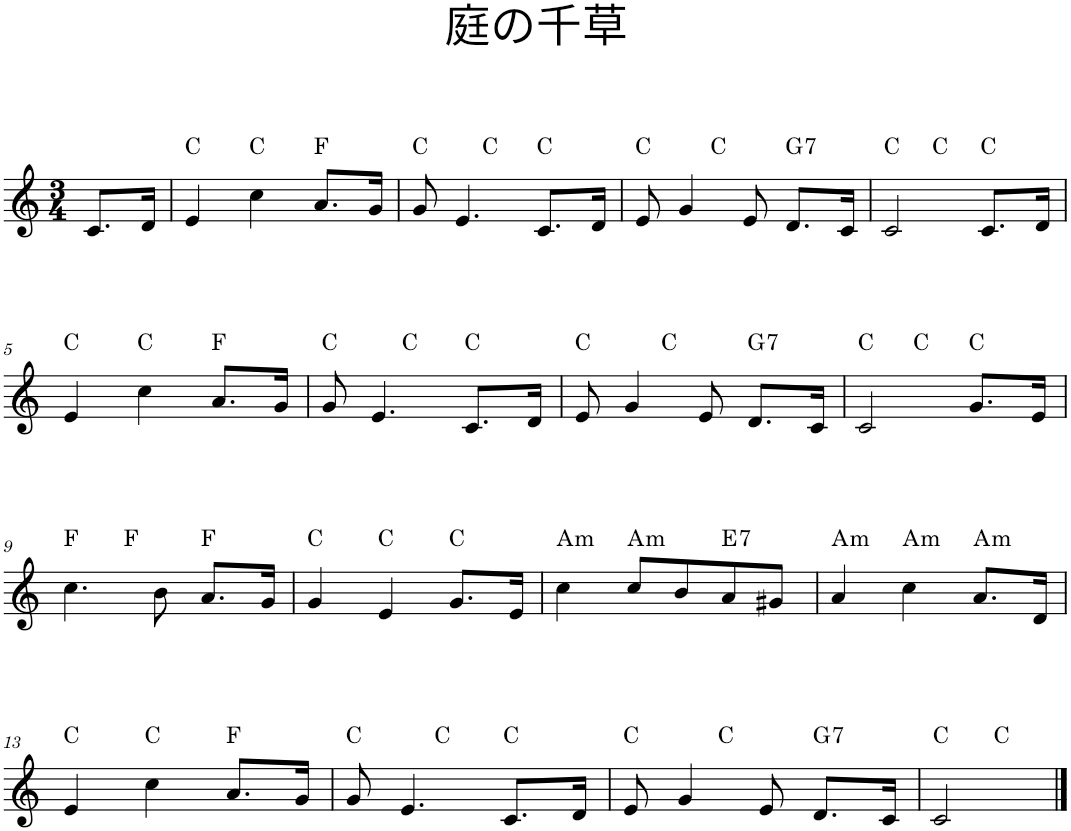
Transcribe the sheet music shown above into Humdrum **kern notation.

**kern	**harte
*part1	*part1
*staff1	*
*I"Piano	*
*I'Pno.	*
*clefG2	*
*k[]	*
*M3/4	*
=	=
8.c/L	.
16d/Jk	.
=1	=1
4e/	C:maj
4cc\	C:maj
8.a/L	F:maj
16g/Jk	.
=2	=2
*^	*
8g/	4ryy	C:maj
4.e/	.	.
.	2ryy	C:maj
8.c/L	.	C:maj
16d/Jk	.	.
=3	=3	=3
8e/	4ryy	C:maj
4g/	.	.
.	2ryy	C:maj
8e/	.	.
!	!	!LO:H:kt=7
8.d/L	.	G:7
16c/Jk	.	.
=4	=4	=4
2c/	4ryy	C:maj
.	2ryy	C:maj
8.c/L	.	C:maj
16d/Jk	.	.
*v	*v	*
!!LO:LB:g=z
=5	=5
4e/	C:maj
4cc\	C:maj
8.a/L	F:maj
16g/Jk	.
=6	=6
*^	*
8g/	4ryy	C:maj
4.e/	.	.
.	2ryy	C:maj
8.c/L	.	C:maj
16d/Jk	.	.
=7	=7	=7
8e/	4ryy	C:maj
4g/	.	.
.	2ryy	C:maj
8e/	.	.
!	!	!LO:H:kt=7
8.d/L	.	G:7
16c/Jk	.	.
=8	=8	=8
2c/	4ryy	C:maj
.	2ryy	C:maj
8.g/L	.	C:maj
16e/Jk	.	.
!!LO:LB:g=z	!!
=9	=9	=9
4.cc\	4ryy	F:maj
.	2ryy	F:maj
8b\	.	.
8.a/L	.	F:maj
16g/Jk	.	.
*v	*v	*
=10	=10
4g/	C:maj
4e/	C:maj
8.g/L	C:maj
16e/Jk	.
=11	=11
!	!LO:H:kt=m
4cc\	A:min
!	!LO:H:kt=m
8cc/L	A:min
8b/	.
!	!LO:H:kt=7
8a/	E:7
8g#X/J	.
=12	=12
!	!LO:H:kt=m
4a/	A:min
!	!LO:H:kt=m
4cc\	A:min
!	!LO:H:kt=m
8.a/L	A:min
16d/Jk	.
!!LO:LB:g=z
=13	=13
4e/	C:maj
4cc\	C:maj
8.a/L	F:maj
16g/Jk	.
=14	=14
*^	*
8g/	4ryy	C:maj
4.e/	.	.
.	2ryy	C:maj
8.c/L	.	C:maj
16d/Jk	.	.
=15	=15	=15
8e/	4ryy	C:maj
4g/	.	.
.	2ryy	C:maj
8e/	.	.
!	!	!LO:H:kt=7
8.d/L	.	G:7
16c/Jk	.	.
=16	=16	=16
2c/	4ryy	C:maj
.	4ryy	C:maj
*v	*v	*
==	==
*-	*-
